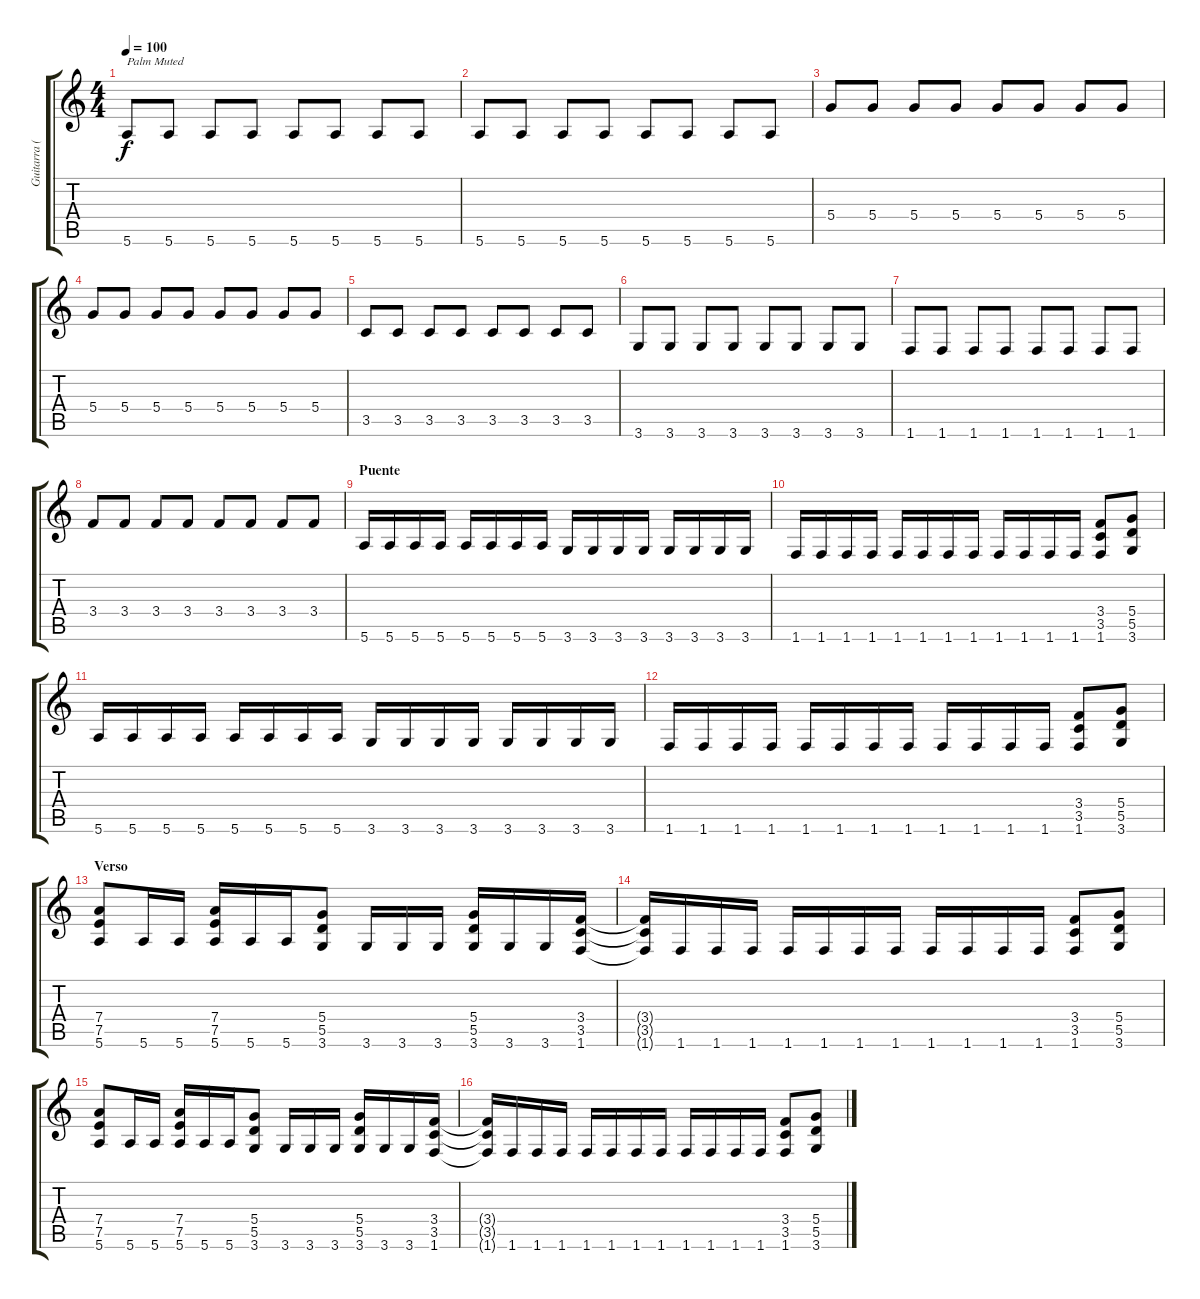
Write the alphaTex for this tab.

\track ("Guitarra (Lider)" "Guitarra (") {instrument overdrivenguitar}
\staff {score tabs}
\tuning (E4 B3 G3 D3 A2 E2) {hide}
\ts (4 4)
\tempo 100
\clef g2
\ks c
5.6.8{txt "Palm Muted" dy f instrument electricguitarmuted} 5.6.8 5.6.8 5.6.8 5.6.8 5.6.8 5.6.8 5.6.8 |
5.6.8 5.6.8 5.6.8 5.6.8 5.6.8 5.6.8 5.6.8 5.6.8 |
5.4.8 5.4.8 5.4.8 5.4.8 5.4.8 5.4.8 5.4.8 5.4.8 |
5.4.8 5.4.8 5.4.8 5.4.8 5.4.8 5.4.8 5.4.8 5.4.8 |
3.5.8 3.5.8 3.5.8 3.5.8 3.5.8 3.5.8 3.5.8 3.5.8 |
3.6.8 3.6.8 3.6.8 3.6.8 3.6.8 3.6.8 3.6.8 3.6.8 |
1.6.8 1.6.8 1.6.8 1.6.8 1.6.8 1.6.8 1.6.8 1.6.8 |
3.4.8 3.4.8 3.4.8 3.4.8 3.4.8 3.4.8 3.4.8 3.4.8 |
\section ("" "Puente")
5.6.16{volume 13 instrument overdrivenguitar} 5.6.16 5.6.16 5.6.16 5.6.16 5.6.16 5.6.16 5.6.16 3.6.16 3.6.16 3.6.16 3.6.16 3.6.16 3.6.16 3.6.16 3.6.16 |
1.6.16 1.6.16 1.6.16 1.6.16 1.6.16 1.6.16 1.6.16 1.6.16 1.6.16 1.6.16 1.6.16 1.6.16 (3.4 3.5 1.6).8 (5.4 5.5 3.6).8 |
5.6.16{volume 13 instrument overdrivenguitar} 5.6.16 5.6.16 5.6.16 5.6.16 5.6.16 5.6.16 5.6.16 3.6.16 3.6.16 3.6.16 3.6.16 3.6.16 3.6.16 3.6.16 3.6.16 |
1.6.16 1.6.16 1.6.16 1.6.16 1.6.16 1.6.16 1.6.16 1.6.16 1.6.16 1.6.16 1.6.16 1.6.16 (3.4 3.5 1.6).8 (5.4 5.5 3.6).8 |
\section ("" "Verso")
(7.4 7.5 5.6).8 5.6.16 5.6.16 (7.4 7.5 5.6).16 5.6.16 5.6.16 (5.4 5.5 3.6).8 3.6.16 3.6.16 3.6.16 (5.4 5.5 3.6).16 3.6.16 3.6.16 (3.4 3.5 1.6).16 |
(3.4{t} 3.5{t} 1.6{t}).16 1.6.16 1.6.16 1.6.16 1.6.16 1.6.16 1.6.16 1.6.16 1.6.16 1.6.16 1.6.16 1.6.16 (3.4 3.5 1.6).8 (5.4 5.5 3.6).8 |
(7.4 7.5 5.6).8 5.6.16 5.6.16 (7.4 7.5 5.6).16 5.6.16 5.6.16 (5.4 5.5 3.6).8 3.6.16 3.6.16 3.6.16 (5.4 5.5 3.6).16 3.6.16 3.6.16 (3.4 3.5 1.6).16 |
(3.4{t} 3.5{t} 1.6{t}).16 1.6.16 1.6.16 1.6.16 1.6.16 1.6.16 1.6.16 1.6.16 1.6.16 1.6.16 1.6.16 1.6.16 (3.4 3.5 1.6).8 (5.4 5.5 3.6).8
